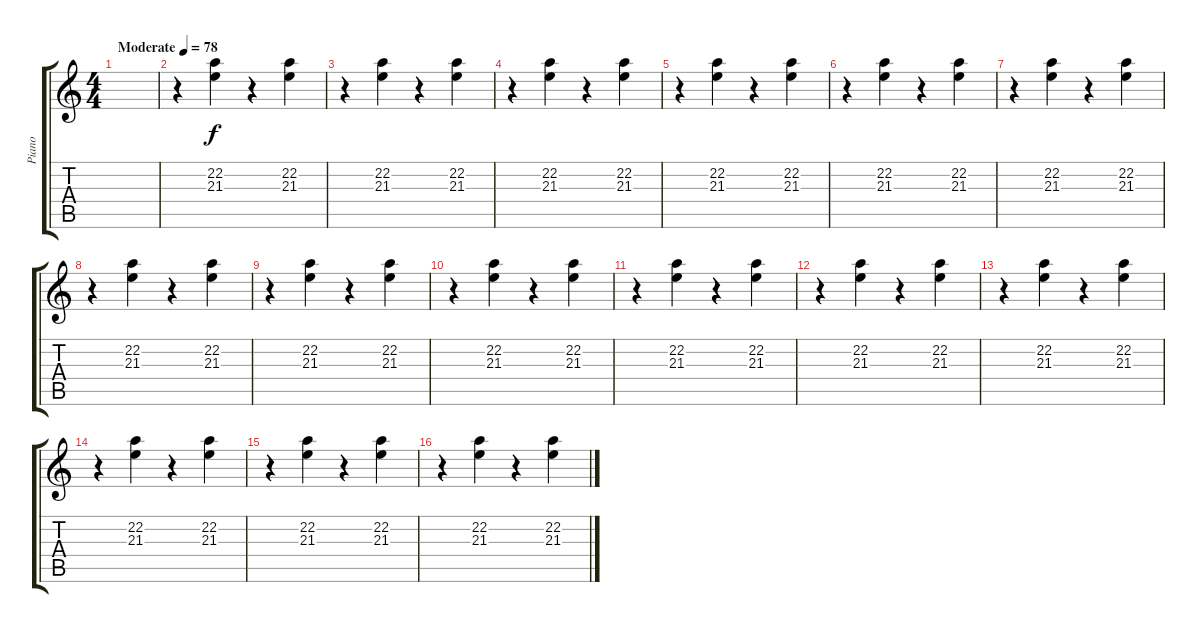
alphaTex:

\track ("Piano" "Piano") {instrument acousticgrandpiano}
\staff {score tabs}
\tuning (E4 B3 G3 D3 A2 E2) {hide}
\ts (4 4)
\tempo (78 "Moderate")
\clef g2
\ks c
|
r.4 (22.2 21.3).4 r.4 (22.2 21.3).4 |
r.4 (22.2 21.3).4 r.4 (22.2 21.3).4 |
r.4 (22.2 21.3).4 r.4 (22.2 21.3).4 |
r.4 (22.2 21.3).4 r.4 (22.2 21.3).4 |
r.4 (22.2 21.3).4 r.4 (22.2 21.3).4 |
r.4 (22.2 21.3).4 r.4 (22.2 21.3).4 |
r.4 (22.2 21.3).4 r.4 (22.2 21.3).4 |
r.4 (22.2 21.3).4 r.4 (22.2 21.3).4 |
r.4 (22.2 21.3).4 r.4 (22.2 21.3).4 |
r.4 (22.2 21.3).4 r.4 (22.2 21.3).4 |
r.4 (22.2 21.3).4 r.4 (22.2 21.3).4 |
r.4 (22.2 21.3).4 r.4 (22.2 21.3).4 |
r.4 (22.2 21.3).4 r.4 (22.2 21.3).4 |
r.4 (22.2 21.3).4 r.4 (22.2 21.3).4 |
r.4 (22.2 21.3).4 r.4 (22.2 21.3).4
